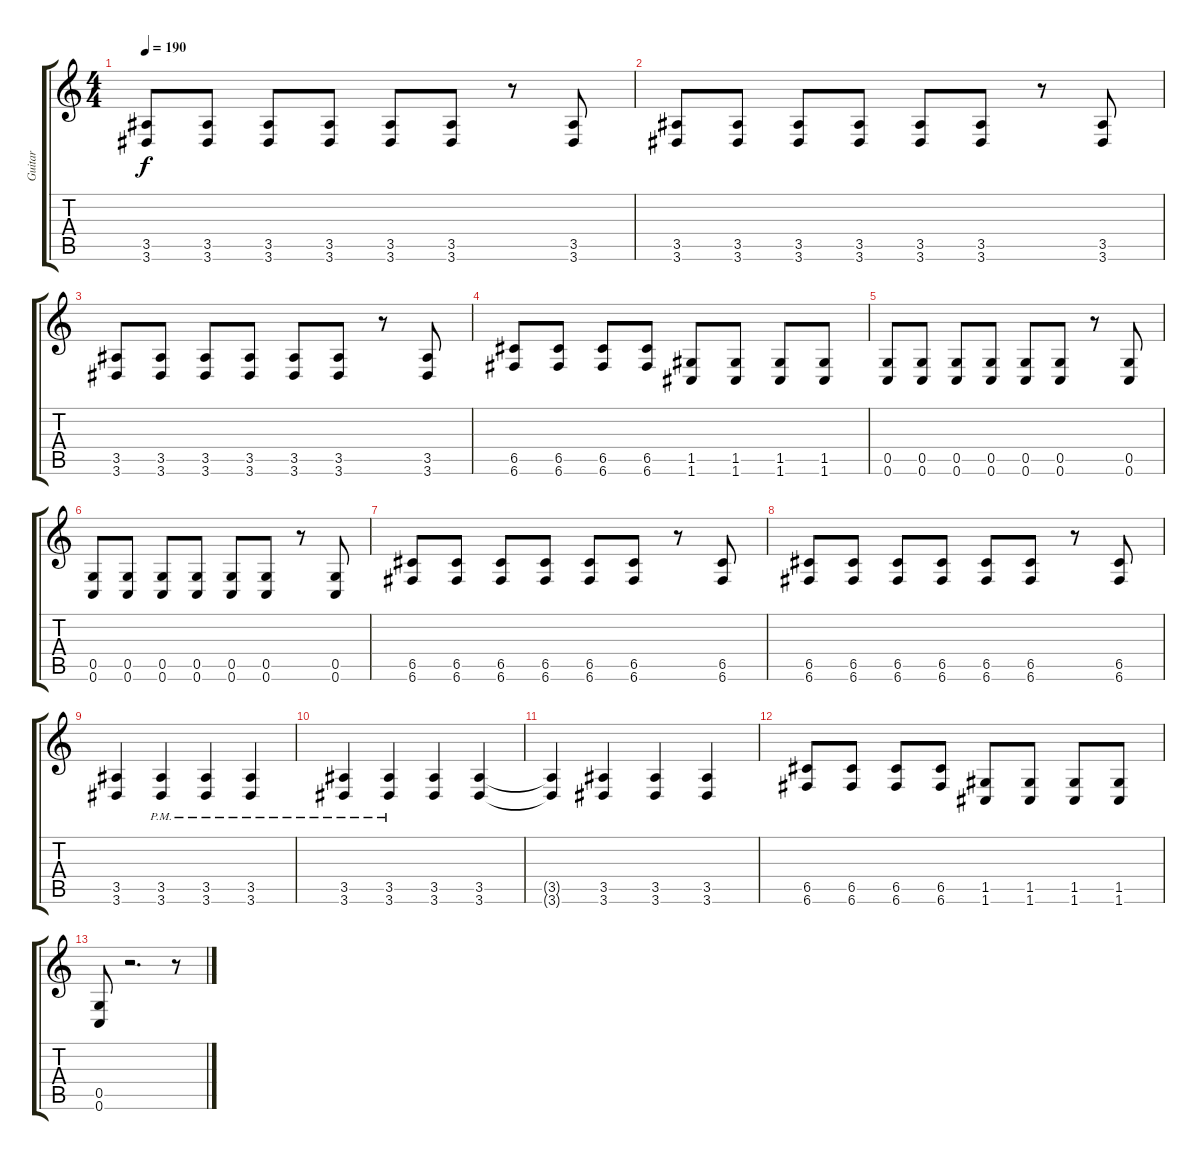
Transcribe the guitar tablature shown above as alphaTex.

\track ("Guitar" "Guitar") {instrument distortionguitar}
\staff {score tabs}
\tuning (D4 A3 F3 C3 G2 C2) {hide}
\ts (4 4)
\tempo 190
\clef g2
\ks c
(3.5 3.6).8{dy f} (3.5 3.6).8 (3.5 3.6).8 (3.5 3.6).8 (3.5 3.6).8 (3.5 3.6).8 r.8 (3.5 3.6).8 |
(3.5 3.6).8 (3.5 3.6).8 (3.5 3.6).8 (3.5 3.6).8 (3.5 3.6).8 (3.5 3.6).8 r.8 (3.5 3.6).8 |
(3.5 3.6).8 (3.5 3.6).8 (3.5 3.6).8 (3.5 3.6).8 (3.5 3.6).8 (3.5 3.6).8 r.8 (3.5 3.6).8 |
(6.5 6.6).8 (6.5 6.6).8 (6.5 6.6).8 (6.5 6.6).8 (1.5 1.6).8 (1.5 1.6).8 (1.5 1.6).8 (1.5 1.6).8 |
(0.5 0.6).8 (0.5 0.6).8 (0.5 0.6).8 (0.5 0.6).8 (0.5 0.6).8 (0.5 0.6).8 r.8 (0.5 0.6).8 |
(0.5 0.6).8 (0.5 0.6).8 (0.5 0.6).8 (0.5 0.6).8 (0.5 0.6).8 (0.5 0.6).8 r.8 (0.5 0.6).8 |
(6.5 6.6).8 (6.5 6.6).8 (6.5 6.6).8 (6.5 6.6).8 (6.5 6.6).8 (6.5 6.6).8 r.8 (6.5 6.6).8 |
(6.5 6.6).8 (6.5 6.6).8 (6.5 6.6).8 (6.5 6.6).8 (6.5 6.6).8 (6.5 6.6).8 r.8 (6.5 6.6).8 |
(3.5 3.6).4 (3.5{pm} 3.6{pm}).4 (3.5{pm} 3.6{pm}).4 (3.5{pm} 3.6{pm}).4 |
(3.5{pm} 3.6{pm}).4 (3.5{pm} 3.6{pm}).4 (3.5 3.6).4 (3.5 3.6).4 |
(3.5{t} 3.6{t}).4 (3.5 3.6).4 (3.5 3.6).4 (3.5 3.6).4 |
(6.5 6.6).8 (6.5 6.6).8 (6.5 6.6).8 (6.5 6.6).8 (1.5 1.6).8 (1.5 1.6).8 (1.5 1.6).8 (1.5 1.6).8 |
(0.5 0.6).8 r.2{d} r.8
